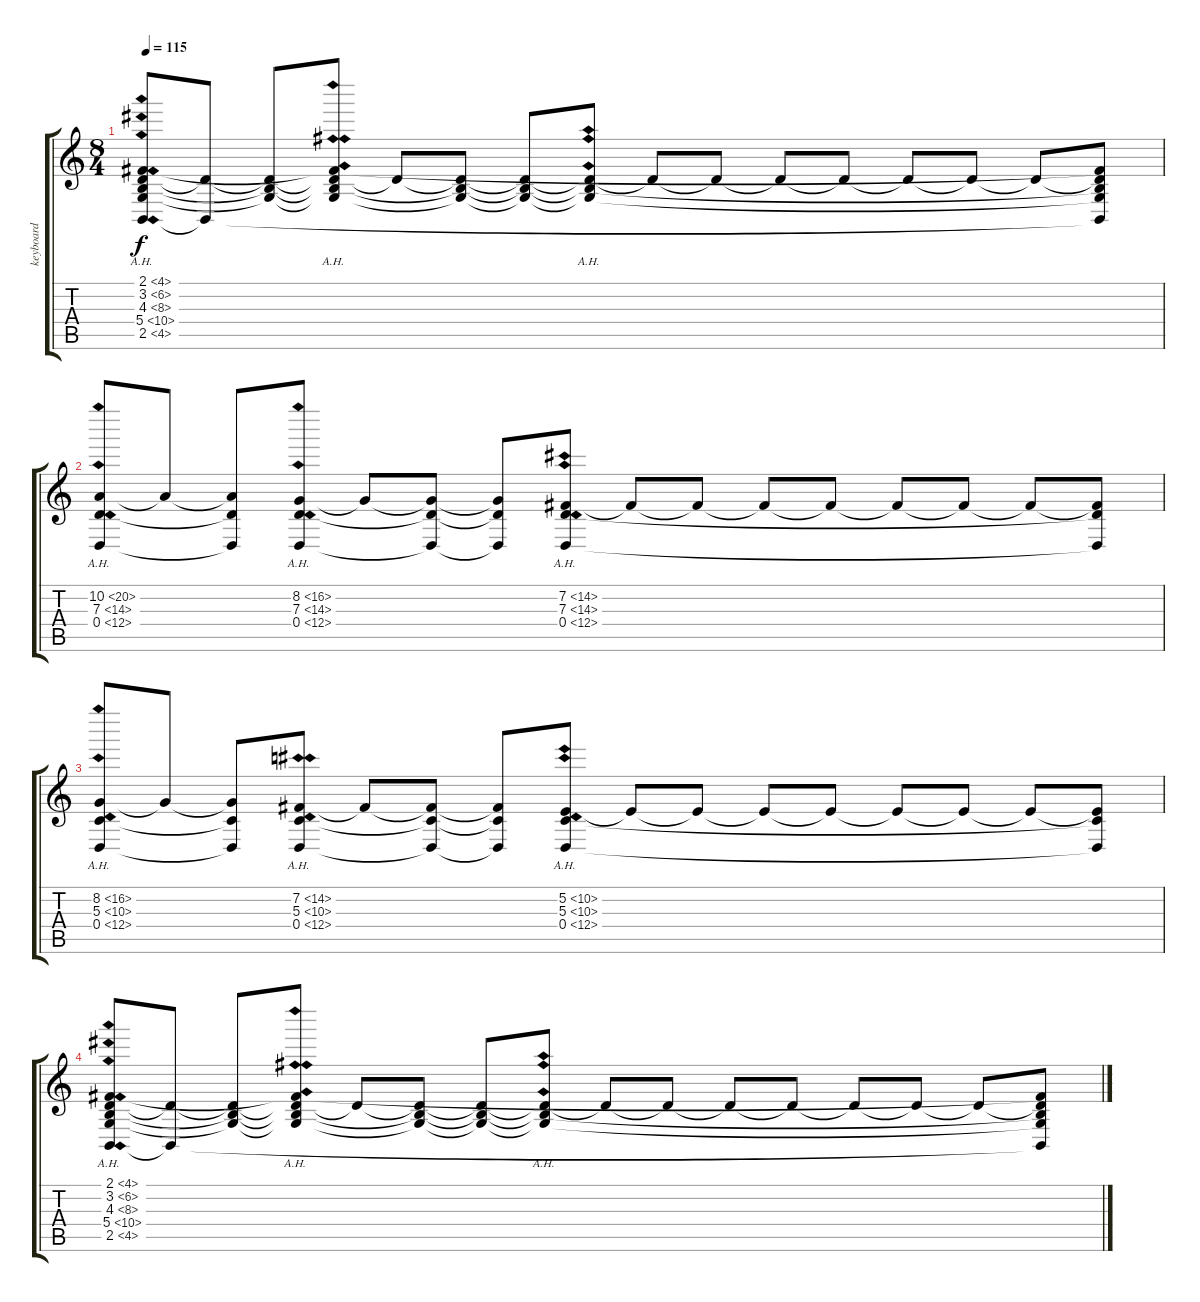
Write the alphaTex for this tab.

\track ("keyboard" "keyboard") {instrument stringensemble1}
\staff {score tabs}
\tuning (E4 B3 G3 D3 A2 E2) {hide}
\ts (8 4)
\tempo 115
\clef g2
\ks c
(2.1{ah 2} 3.2{ah 3} 4.3{ah 4} 5.4{ah 5} 2.5{ah 2}).8{dy f} (3.2{t} 2.5{t}).8 (3.2{t} 4.3{t} 5.4{t}).8 (2.1{ah 12 t} 3.2{ah 8 t} 4.3{ah 7 t} 5.4{ah 12 t}).8 3.2{t}.8 (3.2{t} 4.3{t} 5.4{t}).8 (3.2{t} 4.3{t} 5.4{t}).8 (3.2{ah 7 t} 4.3{ah 7 t} 5.4{ah 12 t}).8 3.2{t}.8 3.2{t}.8 3.2{t}.8 3.2{t}.8 3.2{t}.8 3.2{t}.8 3.2{t}.8 (2.1{t} 3.2{t} 4.3{t} 5.4{t} 2.5{t}).8 |
(10.2{ah 10} 7.3{ah 7} 0.4{ah 12}).8 10.2{t}.8 (10.2{t} 7.3{t} 0.4{t}).8 (8.2{ah 8} 7.3{ah 7} 0.4{ah 12}).8 8.2{t}.8 (8.2{t} 7.3{t} 0.4{t}).8 (8.2{t} 7.3{t} 0.4{t}).8 (7.2{ah 7} 7.3{ah 7} 0.4{ah 12}).8 7.2{t}.8 7.2{t}.8 7.2{t}.8 7.2{t}.8 7.2{t}.8 7.2{t}.8 7.2{t}.8 (7.2{t} 7.3{t} 0.4{t}).8 |
(8.2{ah 8} 5.3{ah 5} 0.4{ah 12}).8 8.2{t}.8 (8.2{t} 5.3{t} 0.4{t}).8 (7.2{ah 7} 5.3{ah 5} 0.4{ah 12}).8 7.2{t}.8 (7.2{t} 5.3{t} 0.4{t}).8 (7.2{t} 5.3{t} 0.4{t}).8 (5.2{ah 5} 5.3{ah 5} 0.4{ah 12}).8 5.2{t}.8 5.2{t}.8 5.2{t}.8 5.2{t}.8 5.2{t}.8 5.2{t}.8 5.2{t}.8 (5.2{t} 5.3{t} 0.4{t}).8 |
(2.1{ah 2} 3.2{ah 3} 4.3{ah 4} 5.4{ah 5} 2.5{ah 2}).8 (3.2{t} 2.5{t}).8 (3.2{t} 4.3{t} 5.4{t}).8 (2.1{ah 12 t} 3.2{ah 8 t} 4.3{ah 7 t} 5.4{ah 12 t}).8 3.2{t}.8 (3.2{t} 4.3{t} 5.4{t}).8 (3.2{t} 4.3{t} 5.4{t}).8 (3.2{ah 7 t} 4.3{ah 7 t} 5.4{ah 12 t}).8 3.2{t}.8 3.2{t}.8 3.2{t}.8 3.2{t}.8 3.2{t}.8 3.2{t}.8 3.2{t}.8 (2.1{t} 3.2{t} 4.3{t} 5.4{t} 2.5{t}).8
